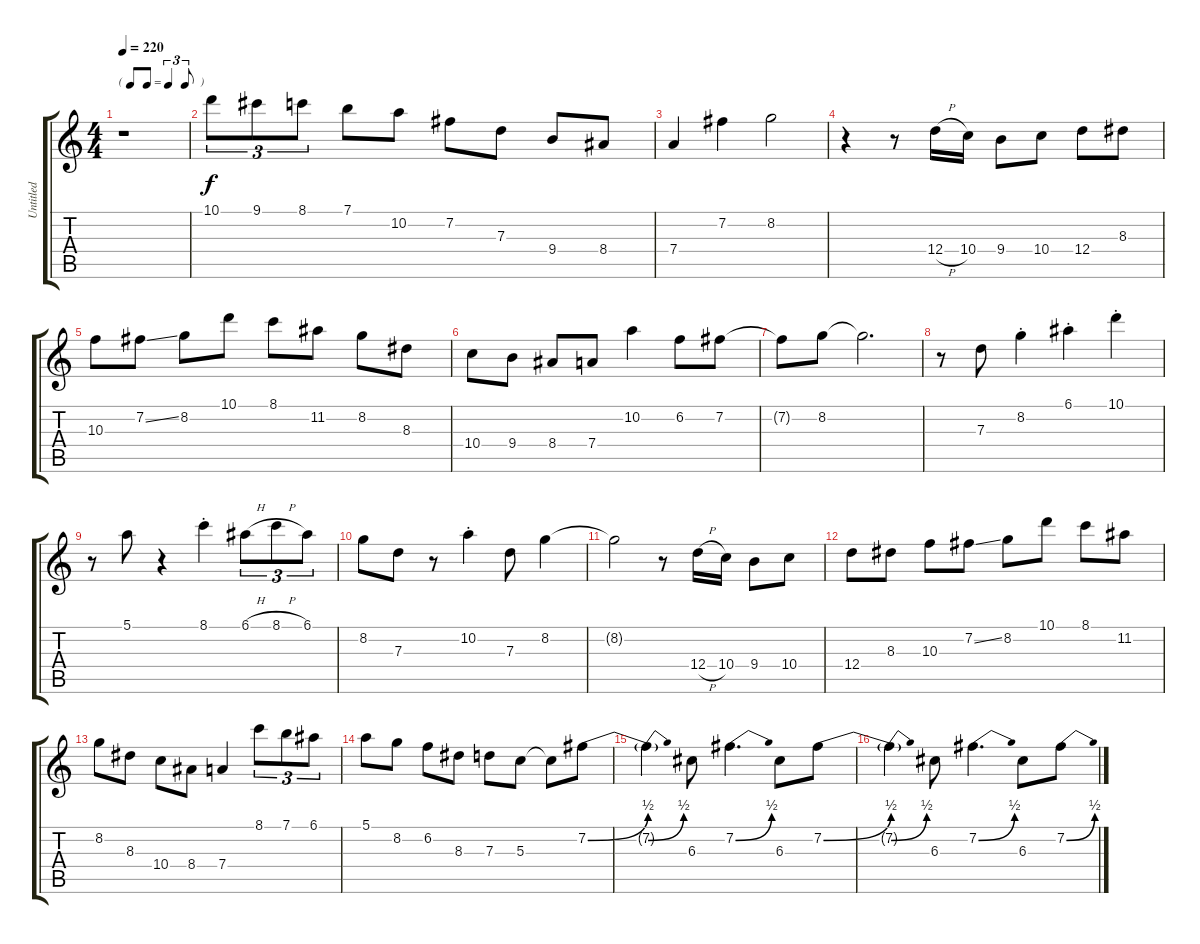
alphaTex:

\track ("Untitled" "Untitled") {instrument acousticguitarsteel}
\staff {score tabs}
\tuning (E4 B3 G3 D3 A2 E2) {hide}
\ts (4 4)
\tf triplet8th
\tempo 220
\clef g2
\ks c
r.1{dy f instrument acousticguitarsteel} |
10.1.8{tu (3 2)} 9.1.8{tu (3 2)} 8.1.8{tu (3 2)} 7.1.8 10.2.8 7.2.8 7.3.8 9.4.8 8.4.8 |
7.4.4 7.2.4 8.2.2 |
r.4 r.8 12.4{h}.16 10.4.16 9.4.8 10.4.8 12.4.8 8.3.8 |
10.3.8 7.2{ss}.8 8.2.8 10.1.8 8.1.8 11.2.8 8.2.8 8.3.8 |
10.4.8 9.4.8 8.4.8 7.4.8 10.2.4 6.2.8 7.2.8 |
7.2{t}.8 8.2.8 8.2{t}.2{d} |
r.8 7.3.8 8.2{st}.4 6.1{st}.4 10.1{st}.4 |
r.8 5.1.8 r.4 8.1{st}.4 6.1{h}.8{tu (3 2)} 8.1{h}.8{tu (3 2)} 6.1.8{tu (3 2)} |
8.2.8 7.3.8 r.8 10.2{st}.4 7.3.8 8.2.4 |
8.2{t}.2 r.8 12.4{h}.16 10.4.16 9.4.8 10.4.8 |
12.4.8 8.3.8 10.3.8 7.2{ss}.8 8.2.8 10.1.8 8.1.8 11.2.8 |
8.2.8 8.3.8 10.4.8 8.4.8 7.4.4 8.1.8{tu (3 2)} 7.1.8{tu (3 2)} 6.1.8{tu (3 2)} |
5.1.8 8.2.8 6.2.8 8.3.8 7.3.8 5.3.8 5.3{t}.8 7.2{be (bend 0 0 60 2)}.8 |
7.2{be (bend 0 0 60 2) t}.4 6.3.8 7.2{be (bend 0 0 60 2)}.4{d} 6.3.8 7.2{be (bend 0 0 60 2)}.8 |
7.2{be (bend 0 0 60 2) t}.4 6.3.8 7.2{be (bend 0 0 60 2)}.4{d} 6.3.8 7.2{be (bend 0 0 60 2)}.8
